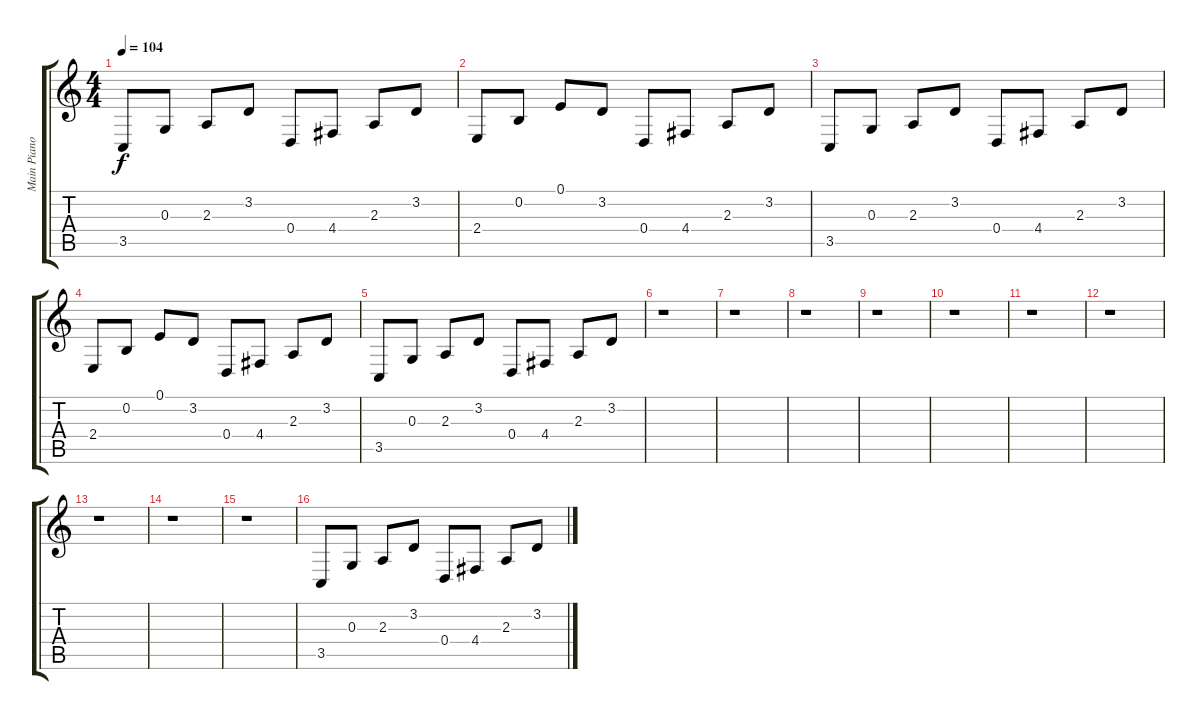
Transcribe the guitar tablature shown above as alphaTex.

\track ("Main Piano" "Main Piano") {instrument brightacousticpiano}
\staff {score tabs}
\tuning (E4 B3 G3 D3 A2 E2) {hide}
\ts (4 4)
\tempo 104
\clef g2
\ks c
3.5.8{dy f} 0.3.8 2.3.8 3.2.8 0.4.8 4.4.8 2.3.8 3.2.8 |
2.4.8 0.2.8 0.1.8 3.2.8 0.4.8 4.4.8 2.3.8 3.2.8 |
3.5.8 0.3.8 2.3.8 3.2.8 0.4.8 4.4.8 2.3.8 3.2.8 |
2.4.8 0.2.8 0.1.8 3.2.8 0.4.8 4.4.8 2.3.8 3.2.8 |
3.5.8 0.3.8 2.3.8 3.2.8 0.4.8 4.4.8 2.3.8 3.2.8 |
r.1 |
r.1 |
r.1 |
r.1 |
r.1 |
r.1 |
r.1 |
r.1 |
r.1 |
r.1 |
3.5.8 0.3.8 2.3.8 3.2.8 0.4.8 4.4.8 2.3.8 3.2.8
